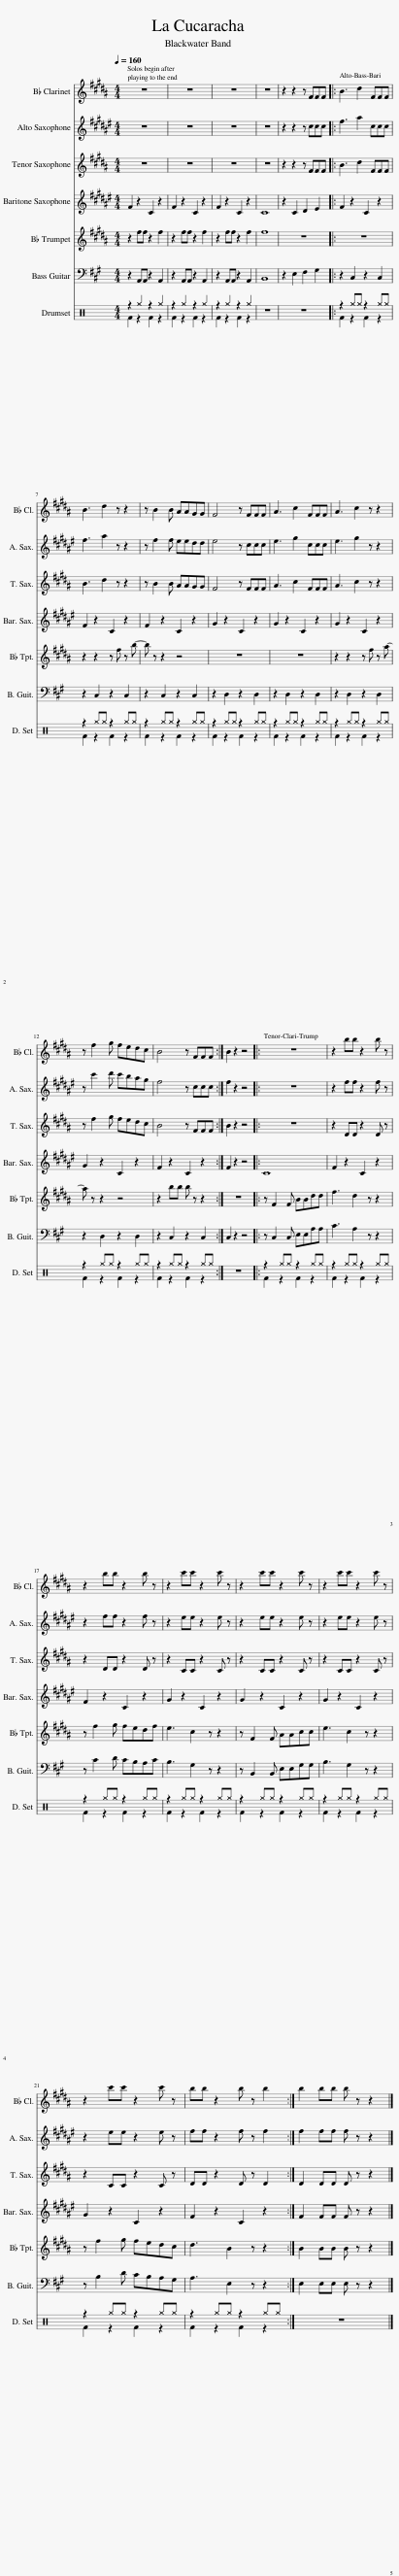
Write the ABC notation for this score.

X:1
%%score 1 2 3 4 5 6 ( 7 8 )
L:1/8
Q:1/4=160
M:4/4
I:linebreak $
K:A
V:1 treble transpose=-2
V:2 treble transpose=-9
V:3 treble transpose=-14
V:4 treble transpose=-21
V:5 treble transpose=-2
V:6 bass transpose=-12
V:7 perc
K:none
V:8 perc
K:none
V:1
[K:B] z8 | z8 | z8 | z8 | z2 z2 z FFF |: %5
 B3 d2 FFF |$ B3 d2 z z2 | z B2 B AAGG | F4 z FFF | A3 c2 FFF | %10
 A3 c2 z z2 |$ z f2 g fedc | B4 z FFF :| B2 z2 z4 |: z8 | %15
 z2 bb z2 b z |$ z2 bb z2 b z | z2 c'c' z2 c' z | z2 c'c' z2 c' z | z2 c'c' z2 c' z |$ %20
 z2 c'c' z2 c' z | bb z2 b z b2 :| b2 bb b z z2 |] %23
V:2
[K:F#] z8 | z8 | z8 | z8 | z2 z2 z ccc |: %5
 f3 a2 ccc |$ f3 a2 z z2 | z f2 f eedd | e4 z ccc | e3 g2 ccc | %10
 e3 g2 z z2 |$ z c'2 d' c'bag | f4 z ccc :| f2 z2 z4 |: z8 | %15
 z2 ff z2 f z |$ z2 ff z2 f z | z2 ee z2 e z | z2 ee z2 e z | z2 ee z2 e z |$ %20
 z2 ee z2 e z | ff z2 f z f2 :| f2 ff f z z2 |] %23
V:3
[K:B] z8 | z8 | z8 | z8 | z2 z2 z FFF |: %5
 B3 d2 FFF |$ B3 d2 z z2 | z B2 B AAGG | F4 z FFF | A3 c2 FFF | %10
 A3 c2 z z2 |$ z f2 g fedc | B4 z FFF :| B2 z2 z4 |: z8 | %15
 z2 DD z2 D z |$ z2 DD z2 D z | z2 CC z2 C z | z2 CC z2 C z | z2 CC z2 C z |$ %20
 z2 CC z2 C z | DD z2 D z D2 :| D2 DD D z z2 |] %23
V:4
[K:F#] F2 z2 C2 z2 | F2 z2 C2 z2 | F2 z2 C2 z2 | C8 | z2 C2 D2 E2 |: %5
 F2 z2 C2 z2 |$ F2 z2 C2 z2 | F2 z2 C2 z2 | G2 z2 C2 z2 | G2 z2 C2 z2 | %10
 G2 z2 C2 z2 |$ G2 z2 C2 z2 | F2 z2 C2 z2 :| F2 z2 z4 |: C8 | %15
 F2 z2 C2 z2 |$ F2 z2 C2 z2 | G2 z2 C2 z2 | G2 z2 C2 z2 | G2 z2 C2 z2 |$ %20
 G2 z2 C2 z2 | F2 z2 C2 z2 :| F2 FF F z z2 |] %23
V:5
[K:B] z2 ff z2 f2 | z2 ff z2 f2 | z2 ff z2 f2 | f8 | z8 |: %5
 z8 |$ z2 z2 z f z b- | b z z2 z4 | z8 | z8 | %10
 z2 z2 z f z a- |$ a z z2 z4 | z2 bb b z z2 :| z8 |: z F2 F BBdd | %15
 f3 d2 z z2 |$ z f2 g fedf | e3 c2 z z2 | z F2 F AAcc | e3 c2 z z2 |$ %20
 z f2 g fedc | d3 B2 z z2 :| B2 BB B z z2 |] %23
V:6
 z2 A,,A,, z2 A,,2 | z2 A,,A,, z2 A,,2 | z2 A,,A,, z2 A,,2 | B,,8 | z2 E,2 F,2 G,2 |: %5
 z2 C,2 z2 C,2 |$ z2 C,2 z2 C,2 | z2 C,2 z2 C,2 | z2 D,2 z2 D,2 | z2 D,2 z2 D,2 | %10
 z2 D,2 z2 D,2 |$ z2 D,2 z2 D,2 | z2 C,2 z2 C,2 :| C,2 z2 z4 |: z C,2 C, E,E,A,A, | %15
 C3 A,2 z z2 |$ z C2 D CB,A,C | B,3 G,2 z z2 | z B,,2 B,, E,E,G,G, | B,3 G,2 z z2 |$ %20
 z B,2 D CB,A,G, | A,3 E,2 z z2 :| E,2 E,E, E, z z2 |] %23
V:7
[K:C] z2 ^g2 z2 ^g2 | z2 ^g2 z2 ^g2 | z2 ^g2 z2 ^g2 | z8 | z8 |: %5
 z2 ^g^g z2 ^g^g |$ z2 ^g^g z2 ^g^g | z2 ^g^g z2 ^g^g | z2 ^g^g z2 ^g^g | z2 ^g^g z2 ^g^g | %10
 z2 ^g^g z2 ^g^g |$ z2 ^g^g z2 ^g^g | z2 ^g^g z2 ^g^g :| z8 |: z2 ^g^g z2 ^g^g | %15
 z2 ^g^g z2 ^g^g |$ z2 ^g^g z2 ^g^g | z2 ^g^g z2 ^g^g | z2 ^g^g z2 ^g^g | z2 ^g^g z2 ^g^g |$ %20
 z2 ^g^g z2 ^g^g | z2 ^g^g z2 ^g^g :| z8 |] %23
V:8
[K:C] F2 z2 F2 z2 | F2 z2 F2 z2 | F2 z2 F2 z2 | x8 | x8 |: %5
 F2 z2 F2 z2 |$ F2 z2 F2 z2 | F2 z2 F2 z2 | F2 z2 F2 z2 | F2 z2 F2 z2 | %10
 F2 z2 F2 z2 |$ F2 z2 F2 z2 | F2 z2 F2 z2 :| x8 |: F2 z2 F2 z2 | %15
 F2 z2 F2 z2 |$ F2 z2 F2 z2 | F2 z2 F2 z2 | F2 z2 F2 z2 | F2 z2 F2 z2 |$ %20
 F2 z2 F2 z2 | F2 z2 F2 z2 :| x8 |] %23
